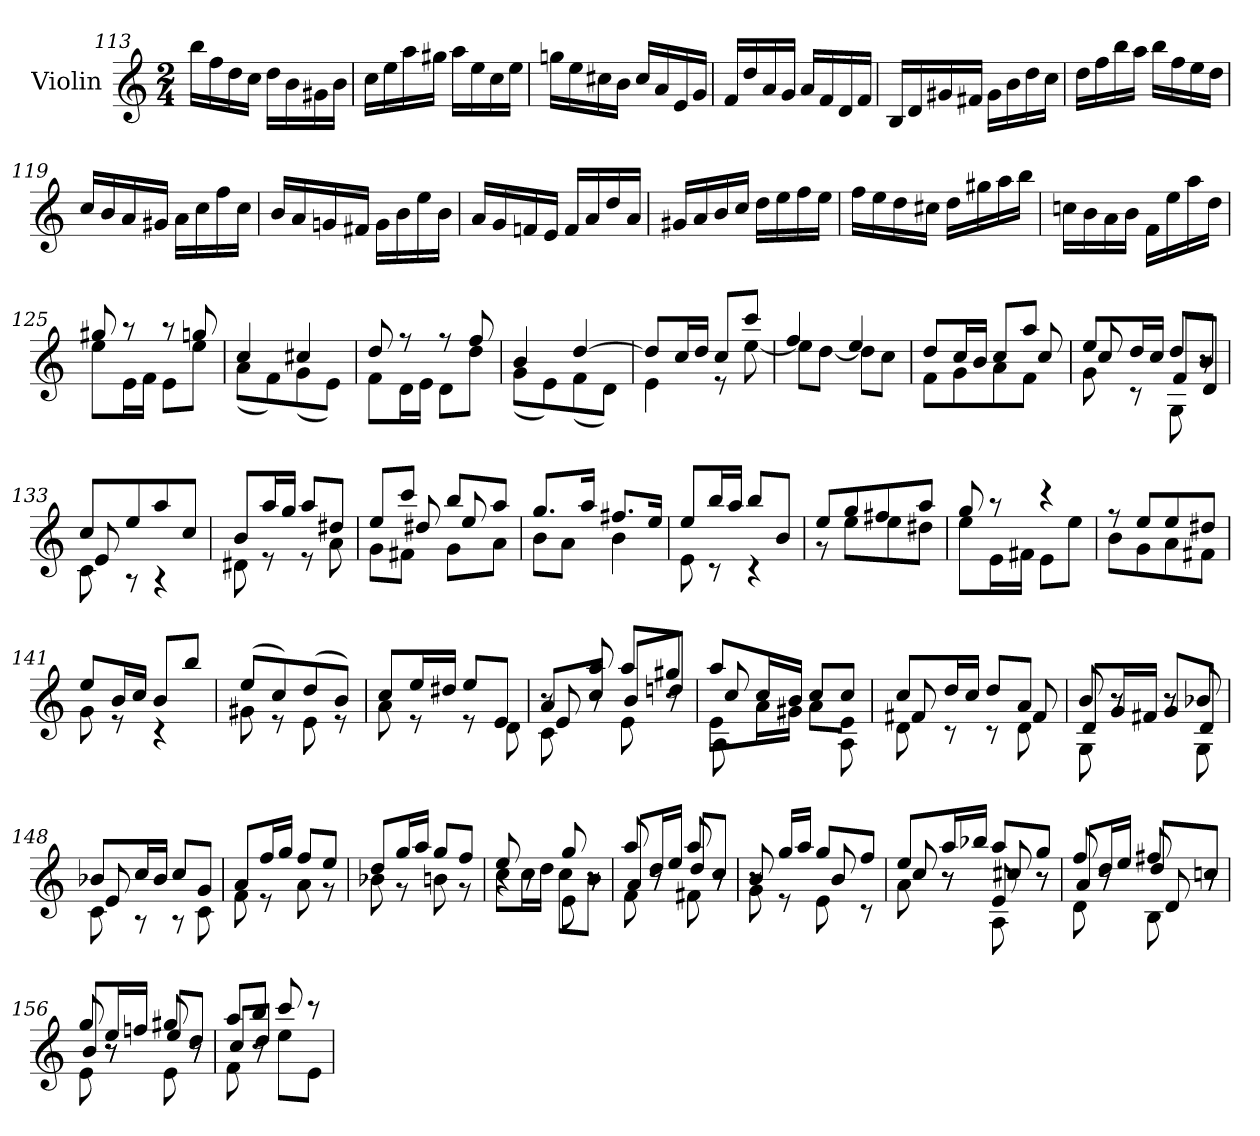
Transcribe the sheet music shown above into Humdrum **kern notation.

**kern
*part1
*staff1
*I"Violin
*I'Vln.
*clefG2
*k[]
*M2/4
=113
16bb\LL
16ff\
16dd\
16cc\JJ
16dd\LL
16b\
16g#X\
16b\JJ
=114
16cc\LL
16ee\
16aa\
16gg#X\JJ
16aa\LL
16ee\
16cc\
16ee\JJ
=115
16ggn\LL
16ee\
16cc#X\
16b\JJ
16cc#/LL
16a/
16e/
16g/JJ
=116
16f/LL
16dd/
16a/
16g/JJ
16a/LL
16f/
16d/
16f/JJ
=117
16B/LL
16d/
16g#X/
16f#X/JJ
16g#\LL
16b\
16dd\
16cc\JJ
=118
16dd\LL
16ff\
16bb\
16aa\JJ
16bb\LL
16ff\
16ee\
16dd\JJ
=119
16cc/LL
16b/
16a/
16g#X/JJ
16a\LL
16cc\
16ff\
16cc\JJ
=120
16b/LL
16a/
16gn/
16f#X/JJ
16g\LL
16b\
16ee\
16b\JJ
=121
16a/LL
16g/
16fn/
16e/JJ
16f/LL
16a/
16dd/
16a/JJ
=122
16g#X/LL
16a/
16b/
16cc/JJ
16dd\LL
16ee\
16ff\
16ee\JJ
=123
16ff\LL
16ee\
16dd\
16cc#X\JJ
16dd\LL
16gg#X\
16aa\
16bb\JJ
=124
16ccn\LL
16b\
16a\
16b\JJ
16f\LL
16ee\
16aa\
16dd\JJ
=125
*^
8gg#X/	8ee\L
8r	16e\L
.	16f\JJ
8r	8e\L
8ggn/	8ee\J
=126	=126
4cc/	(<8a\L
.	8f\)
4cc#X/	(<8g\
.	8e\J)
=127	=127
8dd/	8f\L
8r	16d\L
.	16e\JJ
8r	8d\L
8ff/	8dd\J
=128	=128
4b/	(<8g\L
.	8e\)
[4dd/	(<8f\
.	8d\J)
=129	=129
8dd/L]	4e\
16cc/L	.
16dd/JJ	.
8cc/L	8r
8ccc/J	[8ee\
=130	=130
4ff/	8ee\L]
.	[8dd\J
4ee/	8dd\L]
.	8cc\J
=131	=131
*	*^
8dd/L	8f\L	4ryy
16cc/L	8g\	.
16b/JJ	.	.
8cc/L	8a\	8ryy
8aa/J	8f\J	8cc/
=132	=132	=132
8ee/L	8g\	8cc/
16dd/L	8r	8ryy
16cc/JJ	.	.
8dd/L	8G\	8f/L
8b/J	8r	8d/J
=133	=133	=133
8cc/L	8c\	8e/
8ee/	8r	8ryy
8aa/	4r	4ryy
8cc/J	.	.
*	*v	*v
=134	=134
8b/L	8d#X\
16aa/L	8r
16gg/JJ	.
8aa/L	8r
8dd#X/J	8a\
=135	=135
*	*^
8ee/L	8g\L	8ryy
8ccc/J	8f#X\J	8dd#X/
8bb/L	8g\L	8ee/
8aa/J	8a\J	8ryy
*	*v	*v
=136	=136
8.gg/L	8b\L
.	8a\J
16aa/Jk	.
8.ff#X/L	4b\
16ee/Jk	.
=137	=137
8ee/L	8e\
16bb/L	8r
16aa/JJ	.
8bb/L	4r
8b/J	.
=138	=138
8ee/L	8r
8gg/	8ee\L
8ff#X/	8ee\
8aa/J	8dd#X\J
=139	=139
8gg/	8ee\L
8r	16e\L
.	16f#X\JJ
4r	8e\L
.	8ee\J
=140	=140
8r	8b\L
8ee/L	8g\
8ee/	8a\
8dd#X/J	8f#X\J
=141	=141
8ee/L	8g\
16b/L	8r
16cc/JJ	.
8b/L	4r
8bb/J	.
=142	=142
(>8ee/L	8g#X\
8cc/)	8r
(>8dd/	8e\
8b/J)	8r
=143	=143
8cc/L	8a\
16ee/L	8r
16dd#X/JJ	.
8ee/L	8r
8e/J	8d\
=144	=144
*^	*^
8r	8c\	8a/L	8e/
8aa/	8r	8cc/J	8ryy
8aa/L	8e\	8b/L	4ryy
8gg#X/J	8r	8ddn/J	.
=145	=145	=145	=145
8aa/L	8e\L	8cc/	8A\
16cc/L	16a\L	8ryy	8r
16b/JJ	16g#X\JJ	.	.
8cc/L	8a\L	4ryy	8r
8cc/J	8e\J	.	8A\
*	*	*v	*v
=146	=146	=146
8cc/L	8d\	8f#X/
16dd/L	8r	8ryy
16cc/JJ	.	.
8dd/L	8r	8ryy
8a/J	8d\	8f#/
=147	=147	=147
8b/	8G\	8d/L
8r	8r	16g/L
.	.	16f#X/JJ
8r	8r	8g/L
8b-X/	8G\	8d/J
=148	=148	=148
8b-X/L	8c\	8e/
16cc/L	8r	8ryy
16b-/JJ	.	.
8cc/L	8r	4ryy
8g/J	8c\	.
*	*v	*v
=149	=149
8a/L	8f\
16ff/L	8r
16gg/JJ	.
8ff/L	8a\
8ee/J	8r
=150	=150
8dd/L	8b-X\
16gg/L	8r
16aa/JJ	.
8gg/L	8bn\
8ff/J	8r
=151	=151
*	*^
8ee/	4r	8cc\L
8r	.	16cc\L
.	.	16dd\JJ
8gg/	8e\	8cc\L
8r	8r	8b\J
=152	=152	=152
8aa/	8f\	8a/L
8r	8r	16dd/L
.	.	16ee/JJ
8aa/	8f#X\	8dd/L
8r	8r	8cc/J
=153	=153	=153
8r	8g\	8b/
16gg/LL	8r	8ryy
16aa/JJ	.	.
8gg/L	8e\	8b/
8ff/J	8r	8ryy
=154	=154	=154
*	*	*^
8ee/L	8a\	8cc/	4ryy
16aa/L	8r	8r	.
16bb-X/JJ	.	.	.
8aa/L	8A\	8cc#X/	8e/
8gg/J	8r	8r	8ryy
=155	=155	=155	=155
8ff/	8d\	8a/L	4ryy
8r	8r	16dd/L	.
.	.	16ee/JJ	.
8ff#X/	8B\	8dd/L	8d/
8r	8r	8ccn/J	8r
*	*	*v	*v
=156	=156	=156
8gg/	8e\	8b/L
8r	8r	16ee/L
.	.	16ffn/JJ
8gg#X/	8e\	8ee/L
8r	8r	8dd/J
=157	=157	=157
8aa/L	8f\	8cc/L
8bb/J	8r	8dd/J
8ccc/	8ee\L	4ryy
8r	8e\J	.
*v	*v	*v
=
*-
